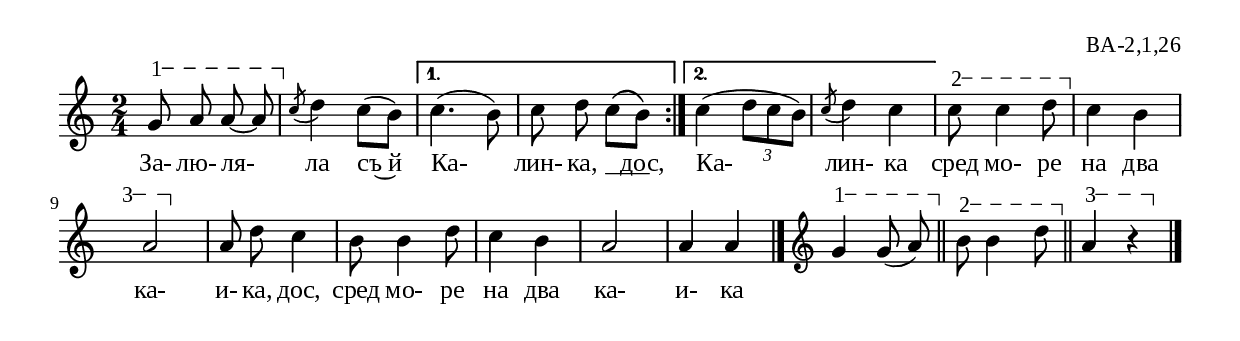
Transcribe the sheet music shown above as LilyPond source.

%{
BA_2_1_26
%}

\include "td-preamble.ly"

\score {
\relative c'' {
%% \tempo 4 = 152
  \time 2/4
\repeat volta 2 {  
\varA  
g8\noBeam\startTextSpan a8 a8~\noBeam a8\stopTextSpan | 
\acciaccatura c8 d4 c8( b)  }
\alternative  { {
  c4.( b8) | 
c8\noBeam d8 c8\([ b\)] }
%% \bar ":|"
{ c4( \times 2/3 { d8[ c b]) } | \acciaccatura c8 d4 c4 } }
\varB
c8\startTextSpan  c4 d8\stopTextSpan | 
c4 b4 | 
\varC
\set Score.measureLength = #(ly:make-moment 3 4)
s4\startTextSpan  a2\stopTextSpan | 
\set Score.measureLength = #(ly:make-moment 2 4)
a8\noBeam d8 c4 | b8 b4 d8 | c4 b4 | a2 | a4 a4 
 \bar "|."
\endm
\varA  
g4\startTextSpan g8(\noBeam a8\stopTextSpan) \bar "||"
\varB
b8\startTextSpan  b4 d8\stopTextSpan \bar "||" 
\varC
a4\startTextSpan  r4\stopTextSpan 
\bar "|."
}
\addlyrics { За- лю- ля- ла "съ~й" Ка- лин- ка,  
 "" \startTextSpan дос, \stopTextSpan
Ка- лин- ка сред мо- ре на два ка- и- ка, 
 дос, сред мо- ре на два ка- и- ка }
%
\layout {
  indent = #0
  line-width = 190\mm
  ragged-right=##f
\context {
      \Lyrics
      \consists "Text_spanner_engraver"
      \override TextSpanner #'direction = #DOWN
      \override TextSpanner #'style = #'line    
      \override TextSpanner #'outside-staff-priority = ##f
      \override TextSpanner #'padding = #0.2 % sets the distance of the line from the lyrics
      \override TextSpanner #'bound-details =
      #`((left . ((Y . 0)
                  (padding . 0)
                  (attach-dir . ,LEFT)))
         (left-broken . ((end-on-note . #t)))
         (right . ((Y . 0)
                   (padding . 0)
                   (attach-dir . ,RIGHT))))
    }
  
}
%
\midi { 
	\context {
		\Score
		tempoWholesPerMinute = #(ly:make-moment 152 4)
		}
	}
}
%
\header{
  opus = "ВА-2,1,26"
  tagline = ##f
}


